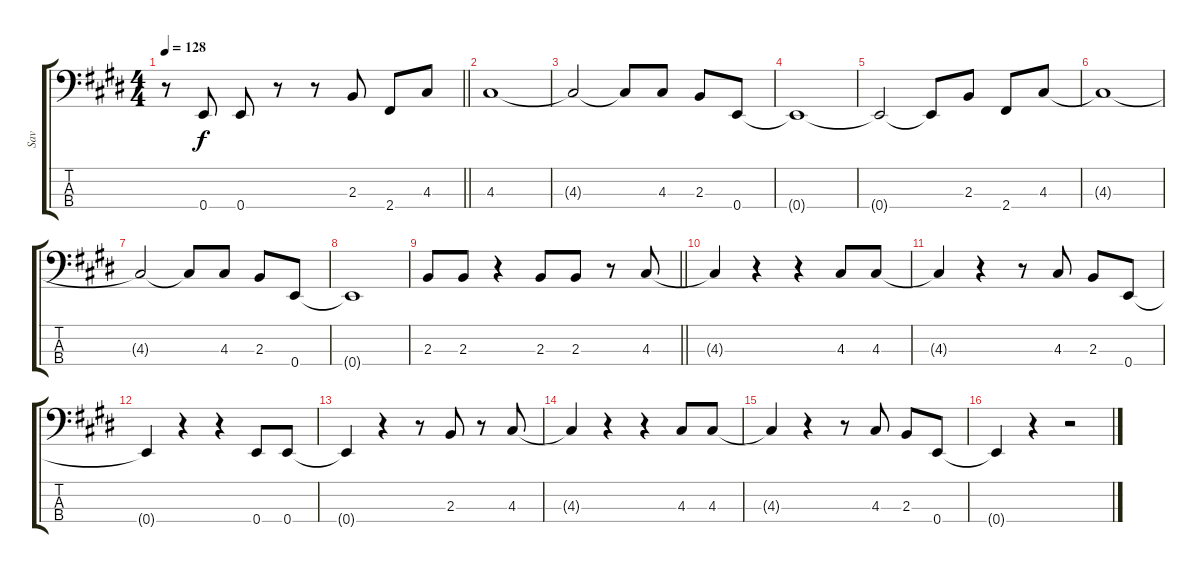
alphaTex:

\track ("Sav" "Sav") {instrument electricbassfinger}
\staff {score tabs}
\tuning (G2 D2 A1 E1) {hide}
\ts (4 4)
\tempo 128
\clef f4
\barLineRight lightlight
\ks c#minor
r.8{dy f} 0.4.8 0.4.8 r.8 r.8 2.3.8 2.4.8 4.3.8 |
4.3.1 |
4.3{t}.2 4.3{t}.8 4.3.8 2.3.8 0.4.8 |
0.4{t}.1 |
0.4{t}.2 0.4{t}.8 2.3.8 2.4.8 4.3.8 |
4.3{t}.1 |
4.3{t}.2 4.3{t}.8 4.3.8 2.3.8 0.4.8 |
0.4{t}.1 |
\barLineRight lightlight
2.3.8 2.3.8 r.4 2.3.8 2.3.8 r.8 4.3.8 |
4.3{t}.4 r.4 r.4 4.3.8 4.3.8 |
4.3{t}.4 r.4 r.8 4.3.8 2.3.8 0.4.8 |
0.4{t}.4 r.4 r.4 0.4.8 0.4.8 |
0.4{t}.4 r.4 r.8 2.3.8 r.8 4.3.8 |
4.3{t}.4 r.4 r.4 4.3.8 4.3.8 |
4.3{t}.4 r.4 r.8 4.3.8 2.3.8 0.4.8 |
0.4{t}.4 r.4 r.2
